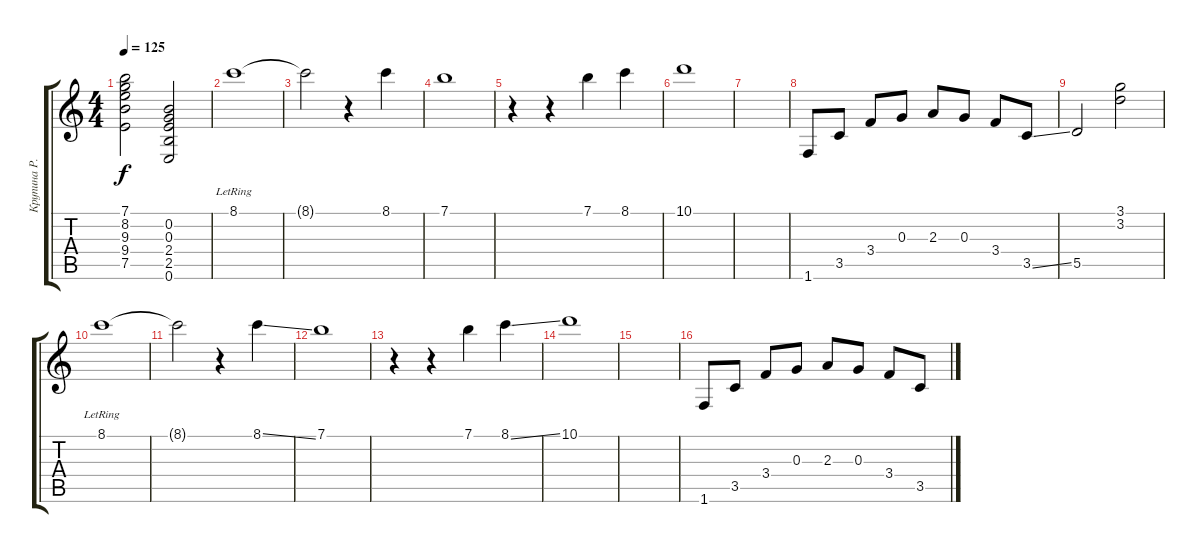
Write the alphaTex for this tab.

\track ("Крупина Р.В." "Крупина Р.") {instrument acousticguitarsteel}
\staff {score tabs}
\tuning (E4 B3 G3 D3 A2 E2) {hide}
\ts (4 4)
\tempo 125
\clef g2
\ks c
(7.1 8.2 9.3 9.4 7.5).2{dy f} (0.2 0.3 2.4 2.5 0.6).2 |
8.1{lr}.1 |
8.1{t}.2 r.4 8.1.4 |
7.1.1 |
r.4 r.4 7.1.4 8.1.4 |
10.1.1 |
|
1.6.8 3.5.8 3.4.8 0.3.8 2.3.8 0.3.8 3.4.8 3.5{ss}.8 |
5.5.2 (3.1 3.2).2 |
8.1{lr}.1 |
8.1{t}.2 r.4 8.1{ss}.4 |
7.1.1 |
r.4 r.4 7.1.4 8.1{ss}.4 |
10.1.1 |
|
1.6.8 3.5.8 3.4.8 0.3.8 2.3.8 0.3.8 3.4.8 3.5.8
